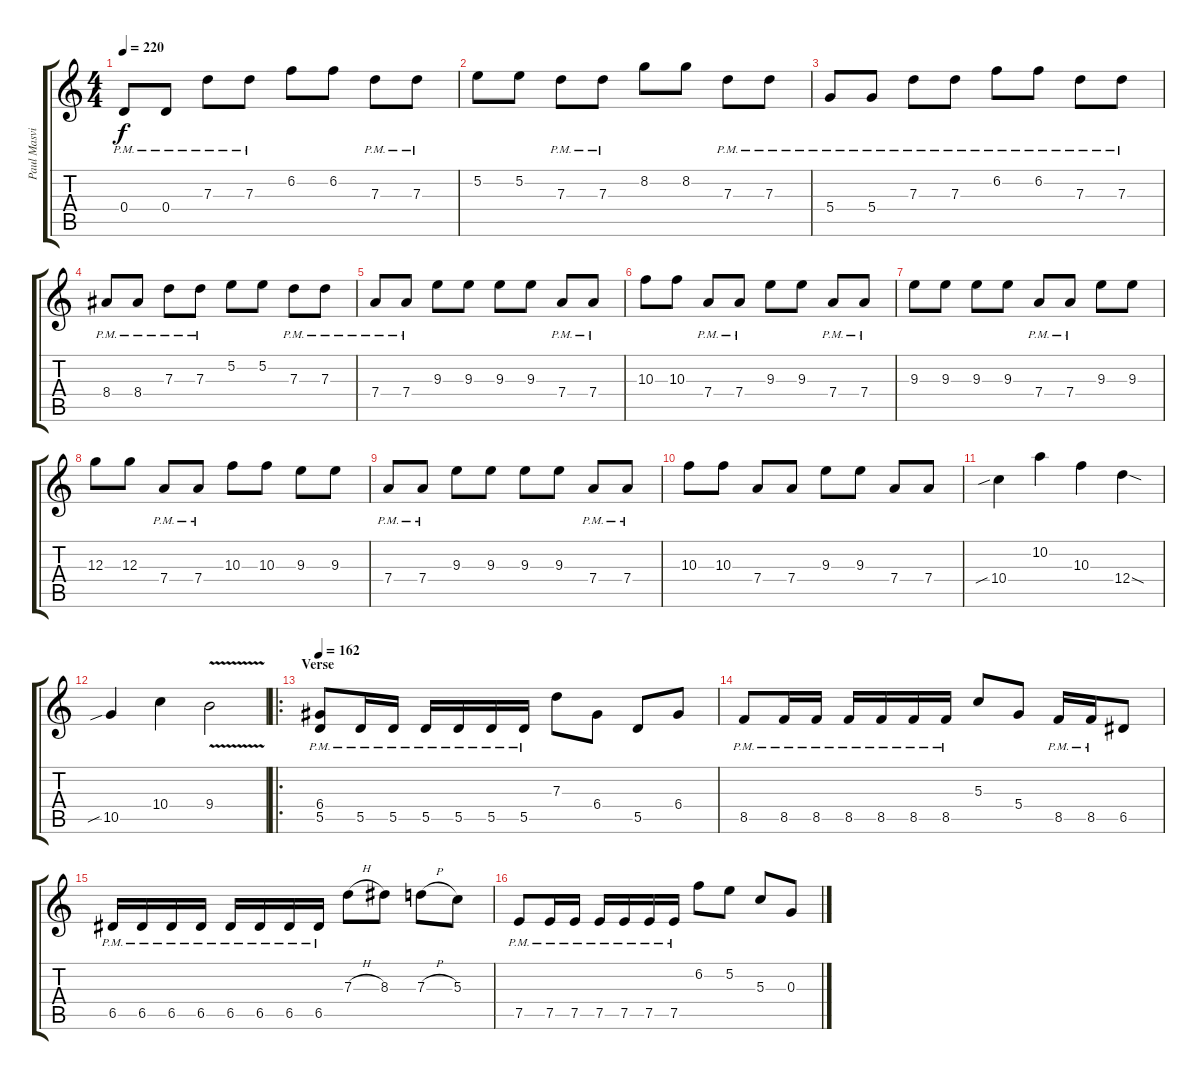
\track ("Paul Masvidal" "Paul Masvi") {instrument distortionguitar}
\staff {score tabs}
\tuning (E4 B3 G3 D3 A2 E2) {hide}
\ts (4 4)
\tempo 220
\clef g2
\ks c
0.4{pm}.8{dy f instrument distortionguitar} 0.4{pm}.8 7.3{pm}.8 7.3{pm}.8 6.2.8 6.2.8 7.3{pm}.8 7.3{pm}.8 |
5.2.8 5.2.8 7.3{pm}.8 7.3{pm}.8 8.2.8 8.2.8 7.3{pm}.8 7.3{pm}.8 |
5.4{pm}.8 5.4{pm}.8 7.3{pm}.8 7.3{pm}.8 6.2{pm}.8 6.2{pm}.8 7.3{pm}.8 7.3{pm}.8 |
8.4{pm}.8 8.4{pm}.8 7.3{pm}.8 7.3{pm}.8 5.2.8 5.2.8 7.3{pm}.8 7.3{pm}.8 |
7.4{pm}.8 7.4{pm}.8 9.3.8 9.3.8 9.3.8 9.3.8 7.4{pm}.8 7.4{pm}.8 |
10.3.8 10.3.8 7.4{pm}.8 7.4{pm}.8 9.3.8 9.3.8 7.4{pm}.8 7.4{pm}.8 |
9.3.8 9.3.8 9.3.8 9.3.8 7.4{pm}.8 7.4{pm}.8 9.3.8 9.3.8 |
12.3.8 12.3.8 7.4{pm}.8 7.4{pm}.8 10.3.8 10.3.8 9.3.8 9.3.8 |
7.4{pm}.8 7.4{pm}.8 9.3.8 9.3.8 9.3.8 9.3.8 7.4{pm}.8 7.4{pm}.8 |
10.3.8 10.3.8 7.4.8 7.4.8 9.3.8 9.3.8 7.4.8 7.4.8 |
10.4{sib}.4 10.2.4 10.3.4 12.4{sod}.4 |
10.5{sib}.4 10.4.4 9.4{v}.2 |
\ro
\section ("" "Verse")
\tempo 162
(6.4 5.5{pm}).8 5.5{pm}.16 5.5{pm}.16 5.5{pm}.16 5.5{pm}.16 5.5{pm}.16 5.5{pm}.16 7.3.8 6.4.8 5.5.8 6.4.8 |
8.5{pm}.8 8.5{pm}.16 8.5{pm}.16 8.5{pm}.16 8.5{pm}.16 8.5{pm}.16 8.5{pm}.16 5.3.8 5.4.8 8.5{pm}.16 8.5{pm}.16 6.5.8 |
6.5{pm}.16 6.5{pm}.16 6.5{pm}.16 6.5{pm}.16 6.5{pm}.16 6.5{pm}.16 6.5{pm}.16 6.5{pm}.16 7.3{h}.8 8.3.8 7.3{h}.8 5.3.8 |
7.5{pm}.8 7.5{pm}.16 7.5{pm}.16 7.5{pm}.16 7.5{pm}.16 7.5{pm}.16 7.5{pm}.16 6.2.8 5.2.8 5.3.8 0.3.8
